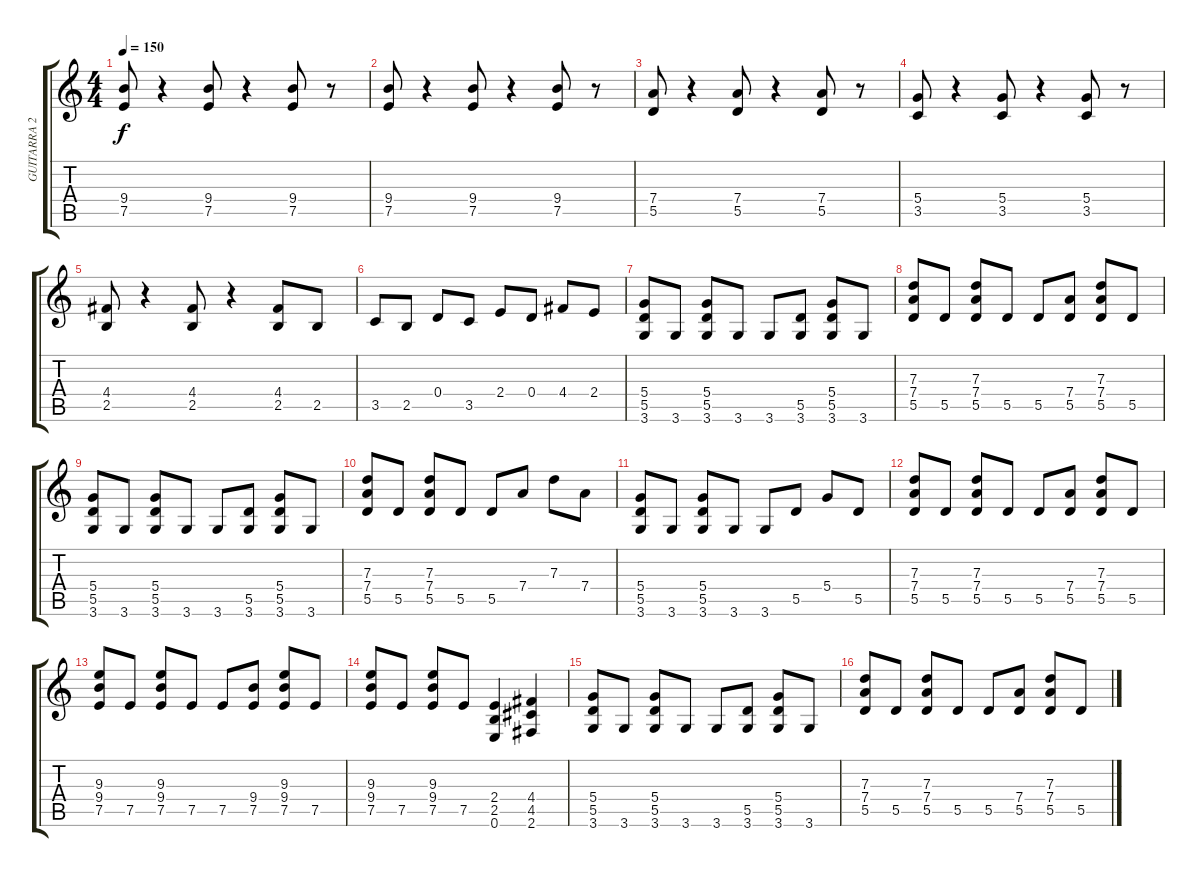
\track ("GUITARRA 2" "GUITARRA 2") {instrument distortionguitar}
\staff {score tabs}
\tuning (E4 B3 G3 D3 A2 E2) {hide}
\ts (4 4)
\tempo 150
\clef g2
\ks c
(9.4 7.5).8{dy f} r.4 (9.4 7.5).8 r.4 (9.4 7.5).8 r.8 |
(9.4 7.5).8 r.4 (9.4 7.5).8 r.4 (9.4 7.5).8 r.8 |
(7.4 5.5).8 r.4 (7.4 5.5).8 r.4 (7.4 5.5).8 r.8 |
(5.4 3.5).8 r.4 (5.4 3.5).8 r.4 (5.4 3.5).8 r.8 |
(4.4 2.5).8 r.4 (4.4 2.5).8 r.4 (4.4 2.5).8 2.5.8 |
3.5.8 2.5.8 0.4.8 3.5.8 2.4.8 0.4.8 4.4.8 2.4.8 |
(5.4 5.5 3.6).8{volume 11} 3.6.8 (5.4 5.5 3.6).8 3.6.8 3.6.8 (5.5 3.6).8 (5.4 5.5 3.6).8 3.6.8 |
(7.3 7.4 5.5).8 5.5.8 (7.3 7.4 5.5).8 5.5.8 5.5.8 (7.4 5.5).8 (7.3 7.4 5.5).8 5.5.8 |
(5.4 5.5 3.6).8 3.6.8 (5.4 5.5 3.6).8 3.6.8 3.6.8 (5.5 3.6).8 (5.4 5.5 3.6).8 3.6.8 |
(7.3 7.4 5.5).8 5.5.8 (7.3 7.4 5.5).8 5.5.8 5.5.8 7.4.8 7.3.8 7.4.8 |
(5.4 5.5 3.6).8 3.6.8 (5.4 5.5 3.6).8 3.6.8 3.6.8 5.5.8 5.4.8 5.5.8 |
(7.3 7.4 5.5).8 5.5.8 (7.3 7.4 5.5).8 5.5.8 5.5.8 (7.4 5.5).8 (7.3 7.4 5.5).8 5.5.8 |
(9.3 9.4 7.5).8 7.5.8 (9.3 9.4 7.5).8 7.5.8 7.5.8 (9.4 7.5).8 (9.3 9.4 7.5).8 7.5.8 |
(9.3 9.4 7.5).8 7.5.8 (9.3 9.4 7.5).8 7.5.8 (2.4 2.5 0.6).4 (4.4 4.5 2.6).4 |
(5.4 5.5 3.6).8 3.6.8 (5.4 5.5 3.6).8 3.6.8 3.6.8 (5.5 3.6).8 (5.4 5.5 3.6).8 3.6.8 |
(7.3 7.4 5.5).8 5.5.8 (7.3 7.4 5.5).8 5.5.8 5.5.8 (7.4 5.5).8 (7.3 7.4 5.5).8 5.5.8
